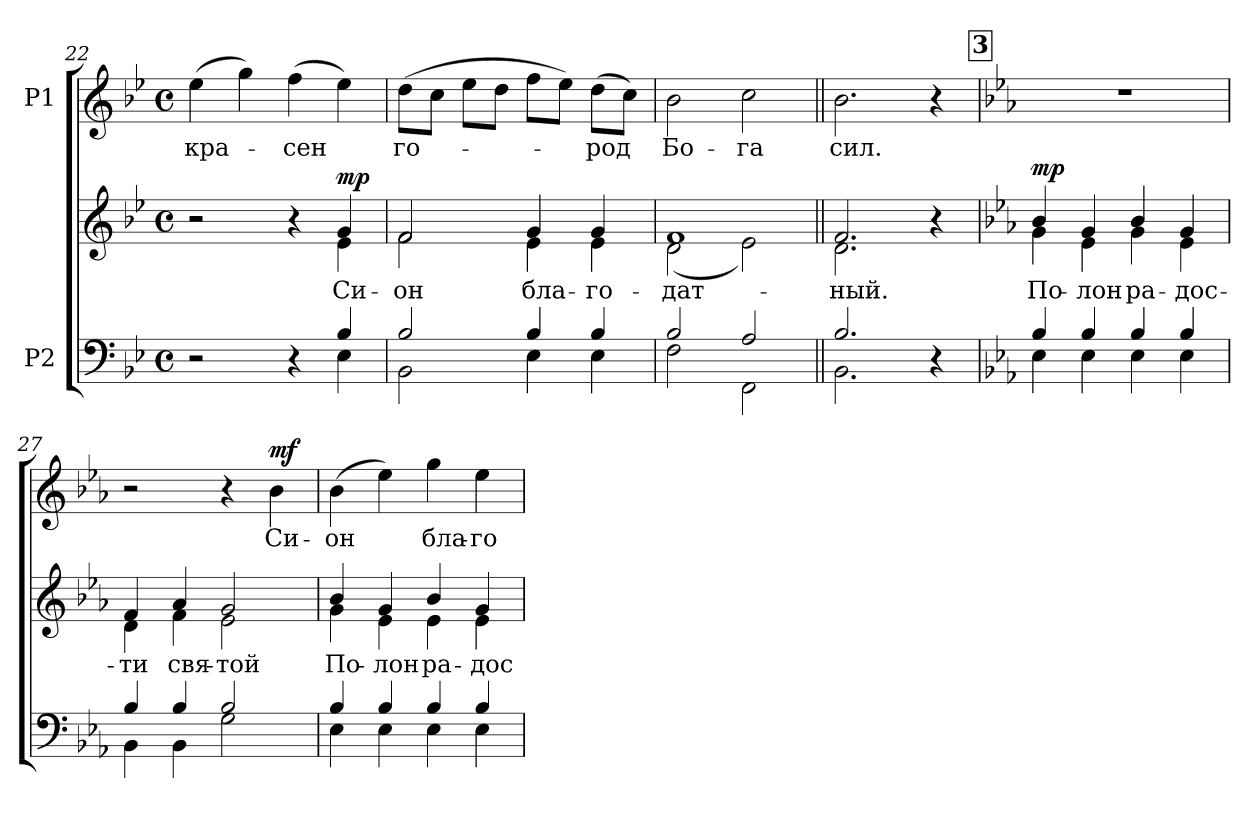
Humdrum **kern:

**kern	**kern	**text	**dynam	**kern	**text	**dynam
*part2	*part2	*part2	*part2	*part1	*part1	*part1
*staff3	*staff2	*staff2	*staff2/3	*staff1	*staff1	*staff1
*I"P2	*	*	*	*I"P1	*	*
!!LO:LB:g=z
*clefF4	*clefG2	*	*	*clefG2	*	*
*k[b-e-]	*k[b-e-]	*	*	*k[b-e-]	*	*
*B-:	*B-:	*	*	*B-:	*	*
*M4/4	*M4/4	*	*	*M4/4	*	*
*met(c)	*met(c)	*	*	*met(c)	*	*
=22	=22	=22	=22	=22	=22	=22
*^	*^	*	*	*	*	*
!	!	!	!	!	!	!	!LO:LY:b:color=#000000	!
2r	2ryy	2r	2ryy	.	.	(4ee-i\	-кра-	.
.	.	.	.	.	.	4ggi\)	.	.
!	!	!	!	!	!	!	!LO:LY:b:color=#000000	!
4r	4ryy	4r	4ryy	.	.	(4ffi\	-сен	.
!	!	!	!	!LO:LY:b:color=#000000	!	!	!	!
4B-i/	4E-i\	4gi/	4e-i\	Си-	mp	4ee-i\)	.	.
=23	=23	=23	=23	=23	=23	=23	=23	=23
!	!	!	!	!LO:LY:b:color=#000000	!	!	!	!
!	!	!	!	!	!	!	!LO:LY:b:color=#000000	!
2B-i/	2BB-i\	2fi/	2fi\	-он	.	(8ddi\L	го-	.
.	.	.	.	.	.	8cci\J	.	.
.	.	.	.	.	.	8ee-i\L	.	.
.	.	.	.	.	.	8ddi\J	.	.
!	!	!	!	!LO:LY:b:color=#000000	!	!	!	!
4B-i/	4E-i\	4gi/	4e-i\	бла-	.	8ffi\L	.	.
.	.	.	.	.	.	8ee-i\J)	.	.
!	!	!	!	!LO:LY:b:color=#000000	!	!	!	!
!	!	!	!	!	!	!	!LO:LY:b:color=#000000	!
4B-i/	4E-i\	4gi/	4e-i\	-го-	.	(8ddi\L	-род	.
.	.	.	.	.	.	8cci\J)	.	.
=24	=24	=24	=24	=24	=24	=24	=24	=24
!	!	!	!	!LO:LY:b:color=#000000	!	!	!	!
!	!	!	!	!	!	!	!LO:LY:b:color=#000000	!
2B-i/	2Fi\	1fi	(2di\	-дат-	.	2b-i\	Бо-	.
!	!	!	!	!	!	!	!LO:LY:b:color=#000000	!
2Ai/	2FFi\	.	2e-i\)	.	.	2cci\	-га	.
=25||	=25||	=25||	=25||	=25||	=25||	=25||	=25||	=25||
!	!	!	!	!LO:LY:b:color=#000000	!	!	!	!
!	!	!	!	!	!	!	!LO:LY:b:color=#000000	!
2.B-i/	2.BB-i\	2.fi/	2.di\	-ный.	.	2.b-i\	сил.	.
4r	4ryy	4r	4ryy	.	.	4r	.	.
!!LO:REH:place=s1:B:color=#000000:enc=box:fs=15.502:t=3
=26	=26	=26	=26	=26	=26	=26	=26	=26
*k[b-e-a-]	*	*k[b-e-a-]	*	*	*	*k[b-e-a-]	*	*
*E-:	*	*E-:	*	*	*	*E-:	*	*
!	!	!	!	!LO:LY:b:color=#000000	!	!	!	!
4B-i/	4E-i\	4b-i/	4gi\	По-	mp	1r	.	.
!	!	!	!	!LO:LY:b:color=#000000	!	!	!	!
4B-i/	4E-i\	4gi/	4e-i\	-лон	.	.	.	.
!	!	!	!	!LO:LY:b:color=#000000	!	!	!	!
4B-i/	4E-i\	4b-i/	4gi\	ра-	.	.	.	.
!	!	!	!	!LO:LY:b:color=#000000	!	!	!	!
4B-i/	4E-i\	4gi/	4e-i\	-дос-	.	.	.	.
=27	=27	=27	=27	=27	=27	=27	=27	=27
!	!	!	!	!LO:LY:b:color=#000000	!	!	!	!
4B-i/	4BB-i\	4fi/	4di\	-ти	.	2r	.	.
!	!	!	!	!LO:LY:b:color=#000000	!	!	!	!
4B-i/	4BB-i\	4a-i/	4fi\	свя-	.	.	.	.
!	!	!	!	!LO:LY:b:color=#000000	!	!	!	!
2B-i/	2Gi\	2gi/	2e-i\	-той	.	4r	.	.
!	!	!	!	!	!	!	!LO:LY:b:color=#000000	!
.	.	.	.	.	.	4b-i\	Си-	mf
!!LO:LB:g=z
=28	=28	=28	=28	=28	=28	=28	=28	=28
!	!	!	!	!LO:LY:b:color=#000000	!	!	!	!
!	!	!	!	!	!	!	!LO:LY:b:color=#000000	!
4B-i/	4E-i\	4b-i/	4gi\	По-	.	(4b-i\	-он	.
!	!	!	!	!LO:LY:b:color=#000000	!	!	!	!
4B-i/	4E-i\	4gi/	4e-i\	-лон	.	4ee-i\)	.	.
!	!	!	!	!LO:LY:b:color=#000000	!	!	!	!
!	!	!	!	!	!	!	!LO:LY:b:color=#000000	!
4B-i/	4E-i\	4b-i/	4e-i\	ра-	.	4ggi\	бла-	.
!	!	!	!	!LO:LY:b:color=#000000	!	!	!	!
!	!	!	!	!	!	!	!LO:LY:b:color=#000000	!
4B-i/	4E-i\	4gi/	4e-i\	-дос-	.	4ee-i\	-го-	.
*v	*v	*	*	*	*	*	*	*
*	*v	*v	*	*	*	*	*
=	=	=	=	=	=	=
*-	*-	*-	*-	*-	*-	*-
